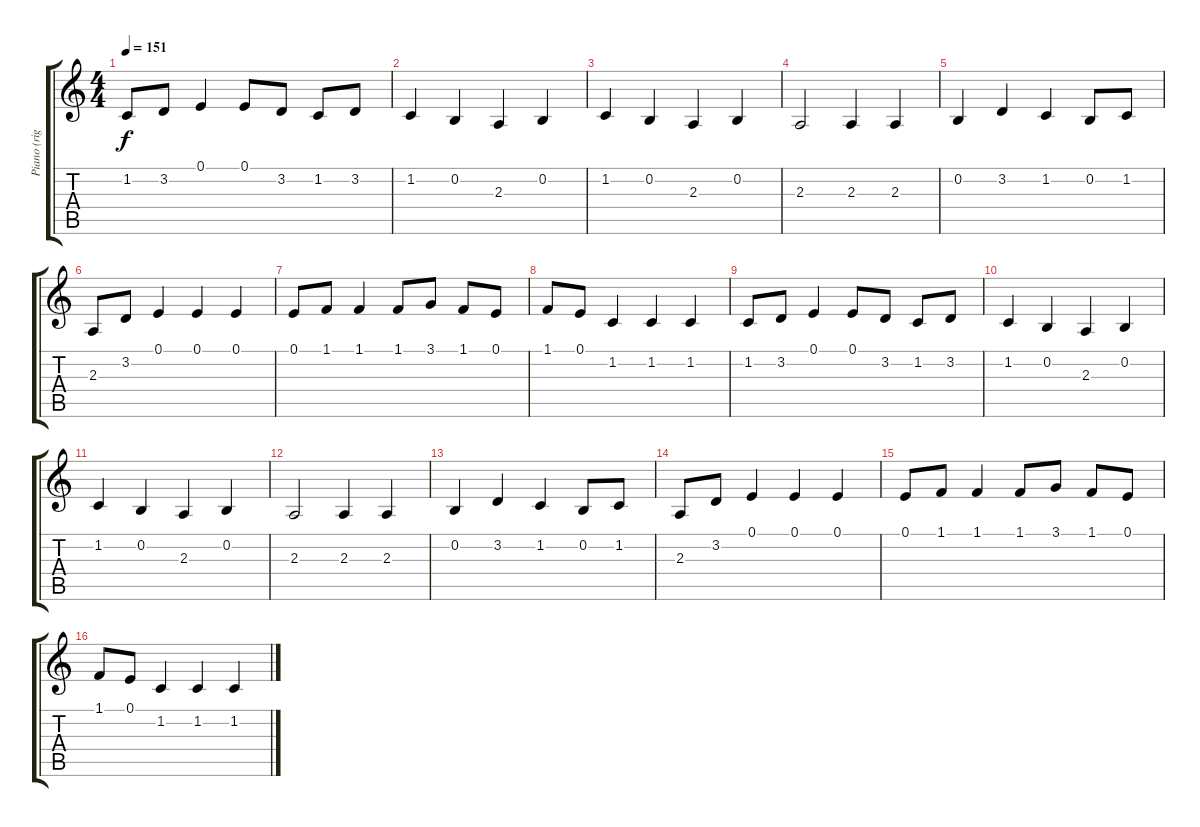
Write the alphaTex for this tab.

\track ("Piano (right)" "Piano (rig") {instrument electricgrandpiano}
\staff {score tabs}
\tuning (E4 B3 G3 D3 A2 E2) {hide}
\ts (4 4)
\tempo 151
\clef g2
\ks c
1.2.8{dy f} 3.2.8 0.1.4 0.1.8 3.2.8 1.2.8 3.2.8 |
1.2.4 0.2.4 2.3.4 0.2.4 |
1.2.4 0.2.4 2.3.4 0.2.4 |
2.3.2 2.3.4 2.3.4 |
0.2.4 3.2.4 1.2.4 0.2.8 1.2.8 |
2.3.8 3.2.8 0.1.4 0.1.4 0.1.4 |
0.1.8 1.1.8 1.1.4 1.1.8 3.1.8 1.1.8 0.1.8 |
1.1.8 0.1.8 1.2.4 1.2.4 1.2.4 |
1.2.8 3.2.8 0.1.4 0.1.8 3.2.8 1.2.8 3.2.8 |
1.2.4 0.2.4 2.3.4 0.2.4 |
1.2.4 0.2.4 2.3.4 0.2.4 |
2.3.2 2.3.4 2.3.4 |
0.2.4 3.2.4 1.2.4 0.2.8 1.2.8 |
2.3.8 3.2.8 0.1.4 0.1.4 0.1.4 |
0.1.8 1.1.8 1.1.4 1.1.8 3.1.8 1.1.8 0.1.8 |
1.1.8 0.1.8 1.2.4 1.2.4 1.2.4
